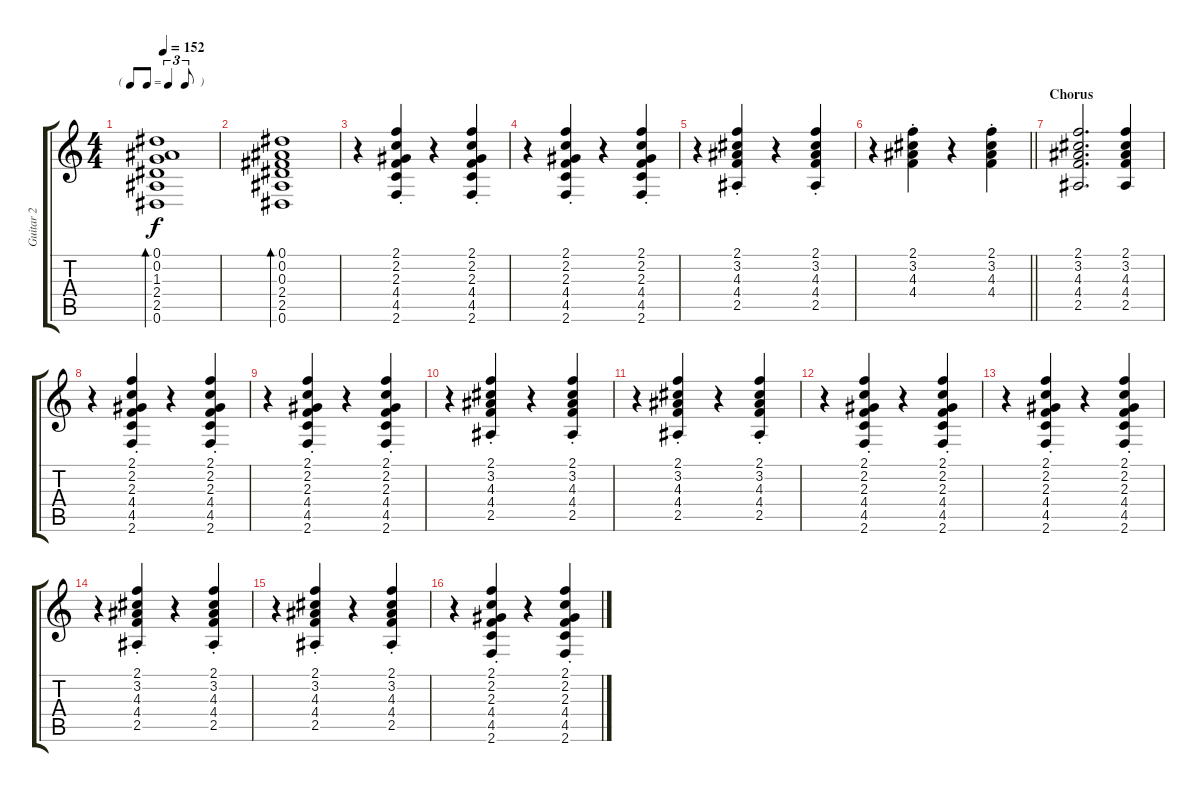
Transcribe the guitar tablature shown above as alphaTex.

\track ("Guitar 2" "Guitar 2") {instrument electricguitarclean}
\staff {score tabs}
\tuning (Eb4 Bb3 Gb3 Db3 Ab2 Eb2) {hide}
\ts (4 4)
\tf triplet8th
\tempo 152
\clef g2
\ks c
(0.1 0.2 1.3 2.4 2.5 0.6).1{bd 240 dy f} |
(0.1 0.2 0.3 2.4 2.5 0.6).1{bd 240} |
r.4 (2.1{st} 2.2{st} 2.3{st} 4.4{st} 4.5{st} 2.6{st}).4 r.4 (2.1{st} 2.2{st} 2.3{st} 4.4{st} 4.5{st} 2.6{st}).4 |
r.4 (2.1{st} 2.2{st} 2.3{st} 4.4{st} 4.5{st} 2.6{st}).4 r.4 (2.1{st} 2.2{st} 2.3{st} 4.4{st} 4.5{st} 2.6{st}).4 |
r.4 (2.1{st} 3.2{st} 4.3{st} 4.4{st} 2.5{st}).4 r.4 (2.1{st} 3.2{st} 4.3{st} 4.4{st} 2.5{st}).4 |
\barLineRight lightlight
r.4 (2.1{st} 3.2{st} 4.3{st} 4.4{st}).4 r.4 (2.1{st} 3.2{st} 4.3{st} 4.4{st}).4 |
\section ("" "Chorus")
(2.1 3.2 4.3 4.4 2.5).2{d} (2.1 3.2 4.3 4.4 2.5).4 |
r.4 (2.1{st} 2.2{st} 2.3{st} 4.4{st} 4.5{st} 2.6{st}).4 r.4 (2.1{st} 2.2{st} 2.3{st} 4.4{st} 4.5{st} 2.6{st}).4 |
r.4 (2.1{st} 2.2{st} 2.3{st} 4.4{st} 4.5{st} 2.6{st}).4 r.4 (2.1{st} 2.2{st} 2.3{st} 4.4{st} 4.5{st} 2.6{st}).4 |
r.4 (2.1{st} 3.2{st} 4.3{st} 4.4{st} 2.5{st}).4 r.4 (2.1{st} 3.2{st} 4.3{st} 4.4{st} 2.5{st}).4 |
r.4 (2.1{st} 3.2{st} 4.3{st} 4.4{st} 2.5{st}).4 r.4 (2.1{st} 3.2{st} 4.3{st} 4.4{st} 2.5{st}).4 |
r.4 (2.1{st} 2.2{st} 2.3{st} 4.4{st} 4.5{st} 2.6{st}).4 r.4 (2.1{st} 2.2{st} 2.3{st} 4.4{st} 4.5{st} 2.6{st}).4 |
r.4 (2.1{st} 2.2{st} 2.3{st} 4.4{st} 4.5{st} 2.6{st}).4 r.4 (2.1{st} 2.2{st} 2.3{st} 4.4{st} 4.5{st} 2.6{st}).4 |
r.4 (2.1{st} 3.2{st} 4.3{st} 4.4{st} 2.5{st}).4 r.4 (2.1{st} 3.2{st} 4.3{st} 4.4{st} 2.5{st}).4 |
r.4 (2.1{st} 3.2{st} 4.3{st} 4.4{st} 2.5{st}).4 r.4 (2.1{st} 3.2{st} 4.3{st} 4.4{st} 2.5{st}).4 |
r.4 (2.1{st} 2.2{st} 2.3{st} 4.4{st} 4.5{st} 2.6{st}).4 r.4 (2.1{st} 2.2{st} 2.3{st} 4.4{st} 4.5{st} 2.6{st}).4
